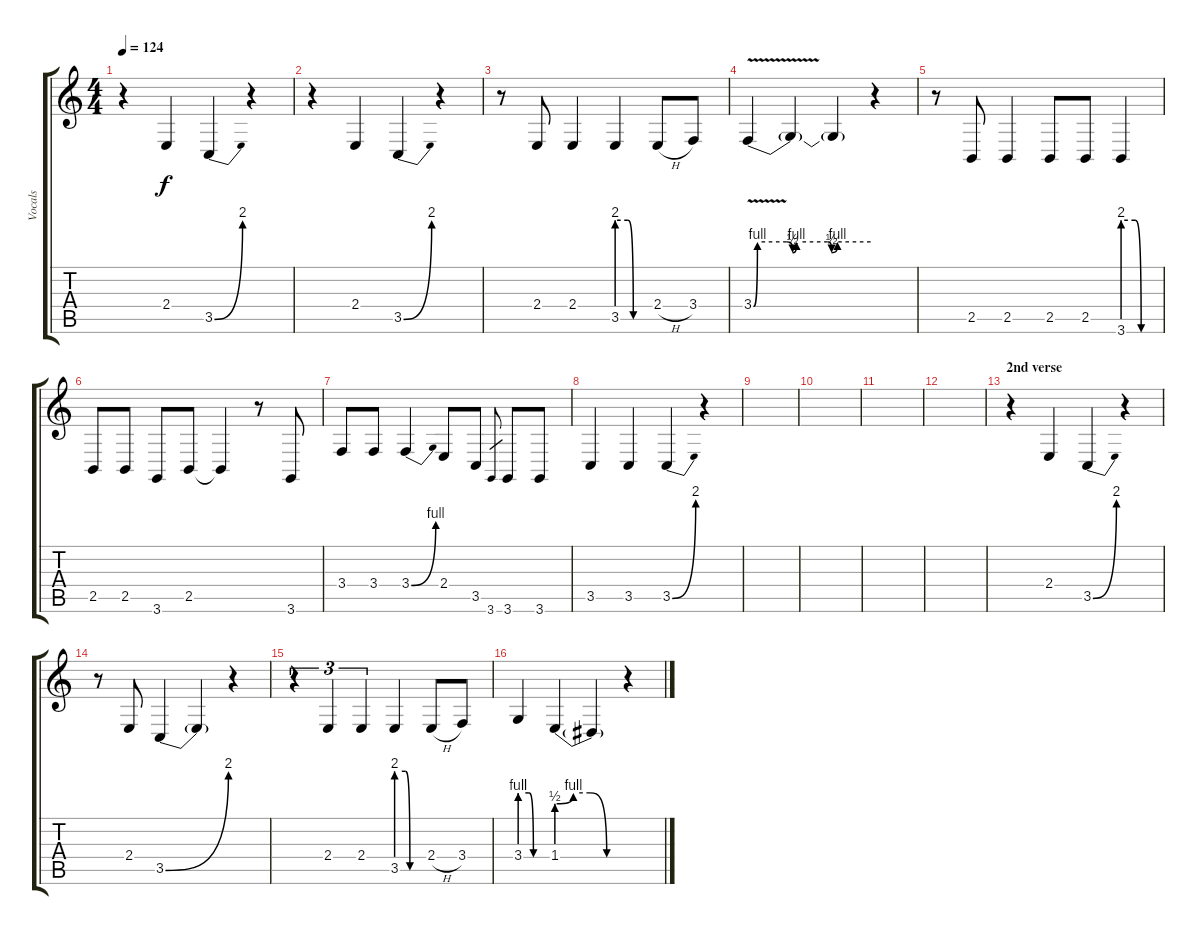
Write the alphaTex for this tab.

\track ("Vocals" "Vocals") {instrument baritonesax}
\staff {score tabs}
\tuning (E4 B3 G3 D3 A2 E2) {hide}
\ts (4 4)
\tempo 124
\clef g2
\ks c
r.4{dy f} 2.4.4 3.5{be (bend 0 0 60 8)}.4 r.4 |
r.4 2.4.4 3.5{be (bend 0 0 60 8)}.4 r.4 |
r.8 2.4.8 2.4.4 3.5{be (custom 0 8 20 8 30 0 60 0)}.4 2.4{h}.8 3.4.8 |
3.4{be (custom 0 0 2 4 17 4 20 2 22 4 38 4 40 2 43 4 60 4) v}.4 3.4{t}.4 3.4{t}.4 r.4 |
r.8 2.5.8 2.5.4 2.5.8 2.5.8 3.6{be (custom 0 8 20 8 30 0 40 0 60 0)}.4 |
2.5.8 2.5.8 3.6.8 2.5.8 2.5{t}.4 r.8 3.6.8 |
3.4.8 3.4.8 3.4{be (bend 0 0 60 4)}.4 2.4.8 3.5.8 3.6.8{gr} 3.6.8 3.6.8 |
3.5.4 3.5.4 3.5{be (bend 0 0 60 8)}.4 r.4 |
|
|
|
|
\section ("" "2nd verse")
r.4 2.4.4 3.5{be (bend 0 0 60 8)}.4 r.4 |
r.8 2.4.8 3.5{be (bend 0 0 60 8)}.4 3.5{t}.4 r.4 |
r.4{tu (3 2)} 2.4.4{tu (3 2)} 2.4.4{tu (3 2)} 3.5{be (custom 0 8 20 8 30 0 40 0 60 0)}.4 2.4{h}.8 3.4.8 |
3.4{be (custom 0 4 20 4 30 0 40 0 60 0)}.4 1.4{be (custom 0 2 15 4 30 4 45 0 60 0)}.4 1.4{t}.4 r.4
